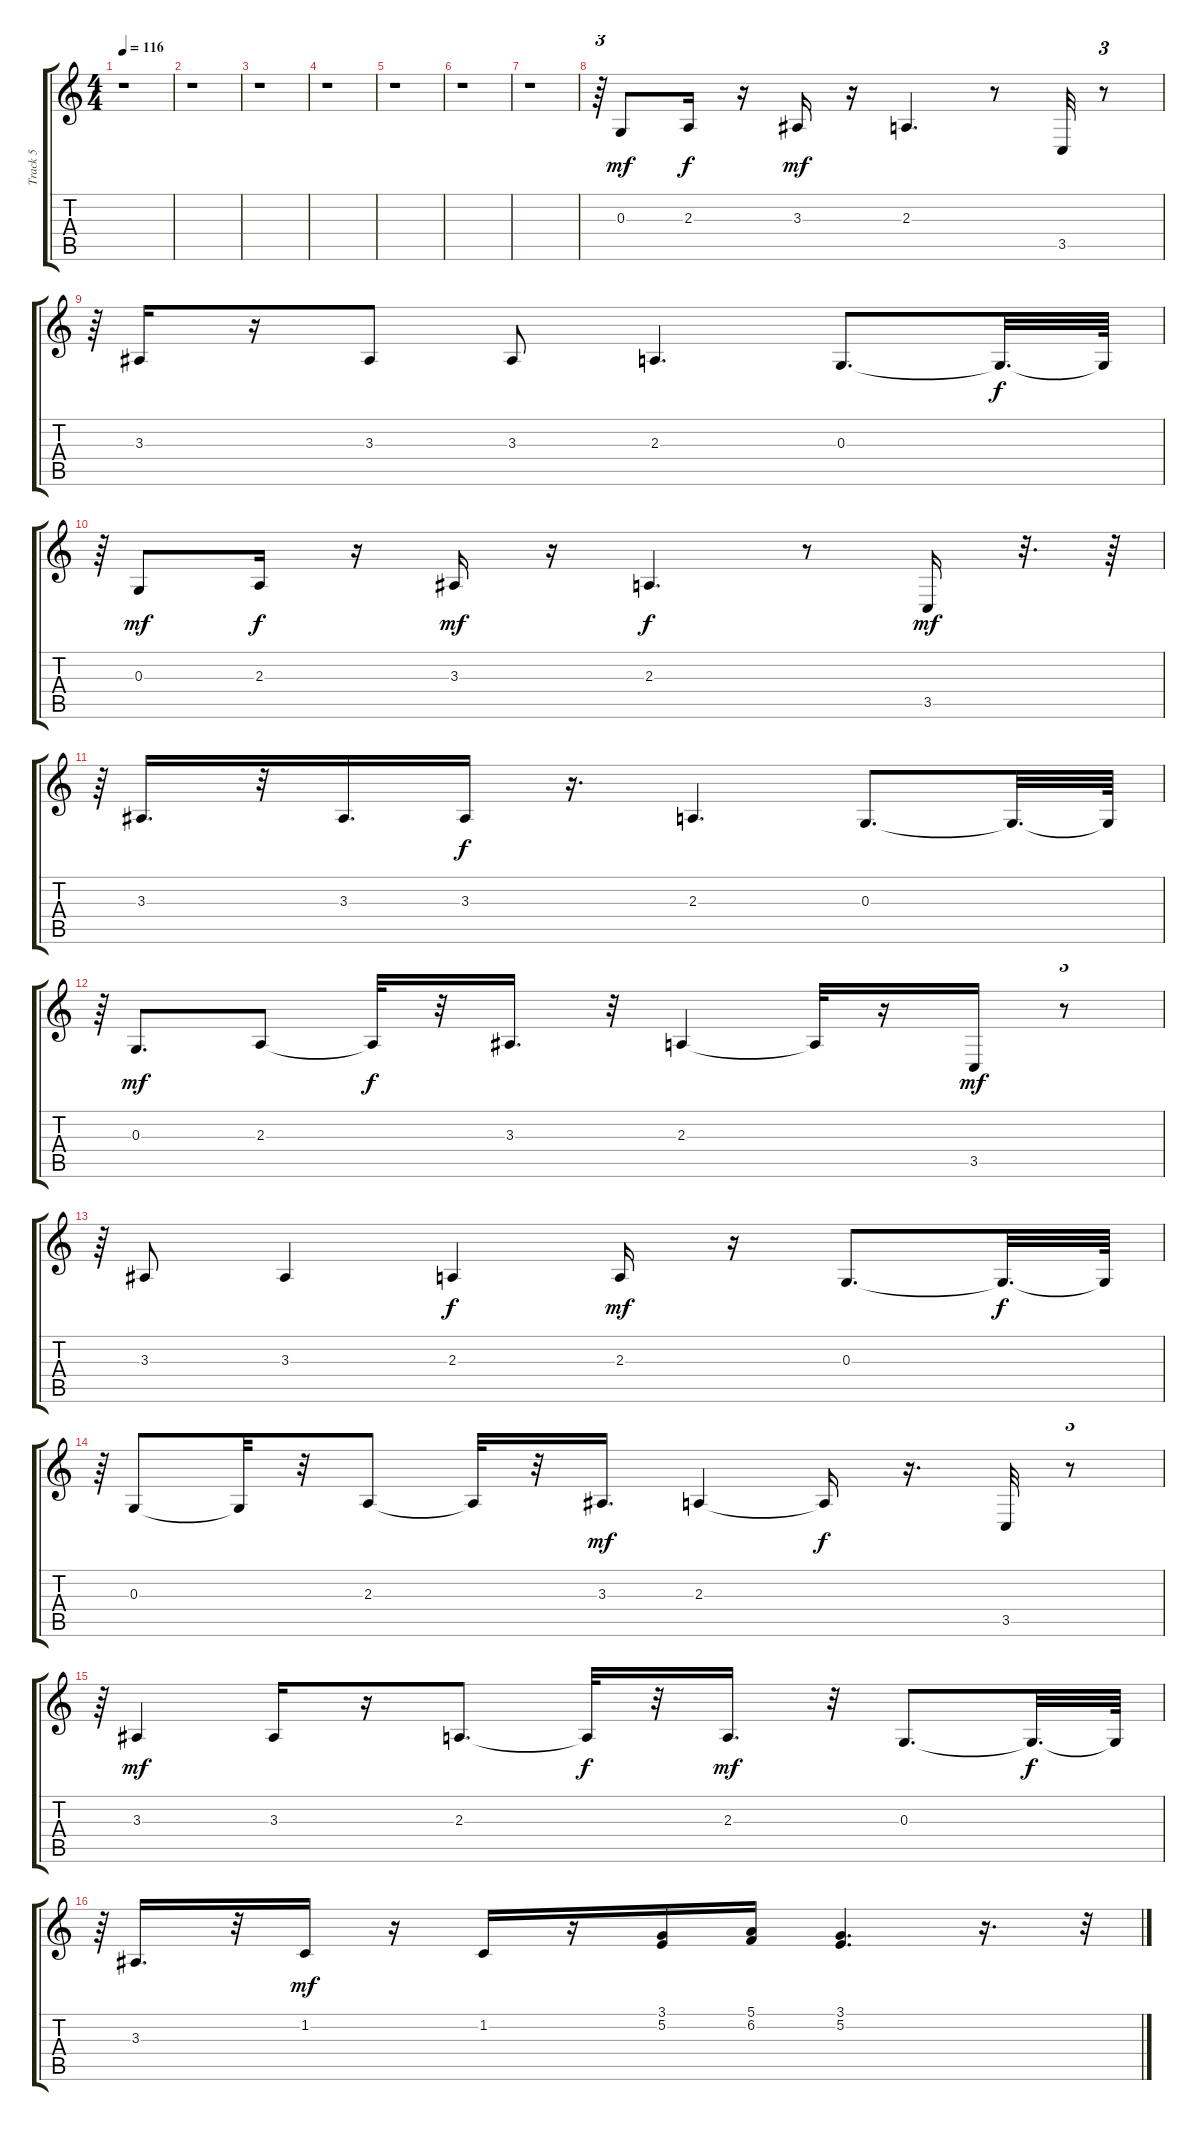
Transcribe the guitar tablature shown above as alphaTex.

\track ("Track 5" "Track 5") {instrument voiceoohs}
\staff {score tabs}
\tuning (E4 B3 G3 D3 A2 E2) {hide}
\ts (4 4)
\tempo 116
\clef g2
\ks c
r.1{dy mf} |
r.1 |
r.1 |
r.1 |
r.1 |
r.1 |
r.1 |
r.64{tu (3 2)} 0.3.8 2.3.16{dy f} r.16 3.3.16{dy mf} r.16 2.3.4{d} r.8 3.5.32 r.8{tu (3 2)} |
r.64{tu (3 2)} 3.3.16 r.16 3.3.8 3.3.8 2.3.4{d} 0.3.8{d} 0.3{t}.32{d dy f} 0.3{t}.64 |
r.64{tu (3 2)} 0.3.8{dy mf} 2.3.16{dy f} r.16 3.3.16{dy mf} r.16 2.3.4{d dy f} r.8 3.5.16{dy mf} r.32{d} r.64 |
r.64{tu (3 2)} 3.3.16{d} r.32 3.3.16{d} 3.3.16{dy f} r.16{d} 2.3.4{d} 0.3.8{d} 0.3{t}.32{d} 0.3{t}.64 |
r.64{tu (3 2)} 0.3.8{d dy mf} 2.3.8 2.3{t}.32{dy f} r.32 3.3.16{d} r.32 2.3.4 2.3{t}.32 r.16 3.5.16{dy mf} r.8{tu (3 2)} |
r.64{tu (3 2)} 3.3.8 3.3.4 2.3.4{dy f} 2.3.16{dy mf} r.16 0.3.8{d} 0.3{t}.32{d dy f} 0.3{t}.64 |
r.64{tu (3 2)} 0.3.8 0.3{t}.32 r.32 2.3.8 2.3{t}.32 r.32 3.3.16{d dy mf} 2.3.4 2.3{t}.16{dy f} r.16{d} 3.5.32 r.8{tu (3 2)} |
r.64{tu (3 2)} 3.3.4{dy mf} 3.3.16 r.16 2.3.8{d} 2.3{t}.32{dy f} r.32 2.3.16{d dy mf} r.32 0.3.8{d} 0.3{t}.32{d dy f} 0.3{t}.64 |
r.64{tu (3 2)} 3.3.16{d} r.32 1.2.16{dy mf} r.16 1.2.16 r.16 (3.1 5.2).16 (5.1 6.2).16 (3.1 5.2).4{d} r.16{d} r.32{tu (3 2)}
